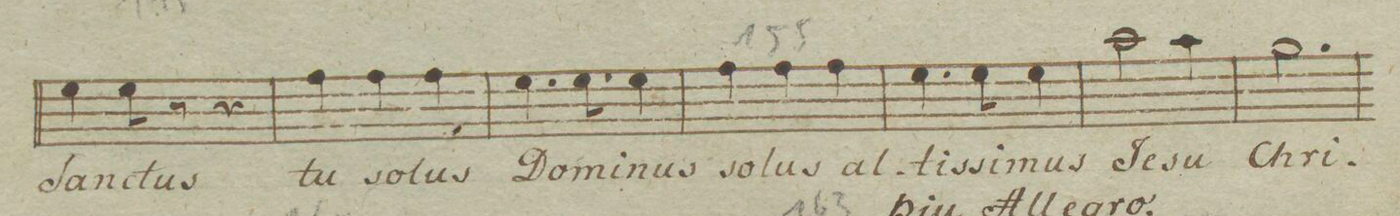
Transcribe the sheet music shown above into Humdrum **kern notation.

**kern	**text	**dynam
*I"Alto.	*	*
*clefC3	*	*
*k[-b-e-]	*	*
*met(c)	*	*
*M3/4	*	*
4f\	San-	.
8f\	-ctus	.
8r	.	.
4r	.	.
=153	=153	=153
4g\	tu	.
4g\	so-	.
4g\	-lus	.
=154	=154	=154
4.f\	Do-	.
8f\	-mi-	.
4f\	-nus	.
=155	=155	=155
4g\	so-	.
4g\	-lus	.
4g\	al-	.
=156	=156	=156
4.f\	-tis-	.
8f\	-si-	.
4f\	-mus	.
=157	=157	=157
2b-\	Je-	.
4b-\	-su	.
=158	=158	=158
2.a\	Chri-	.
=159	=159	=159
*-	*-	*-
